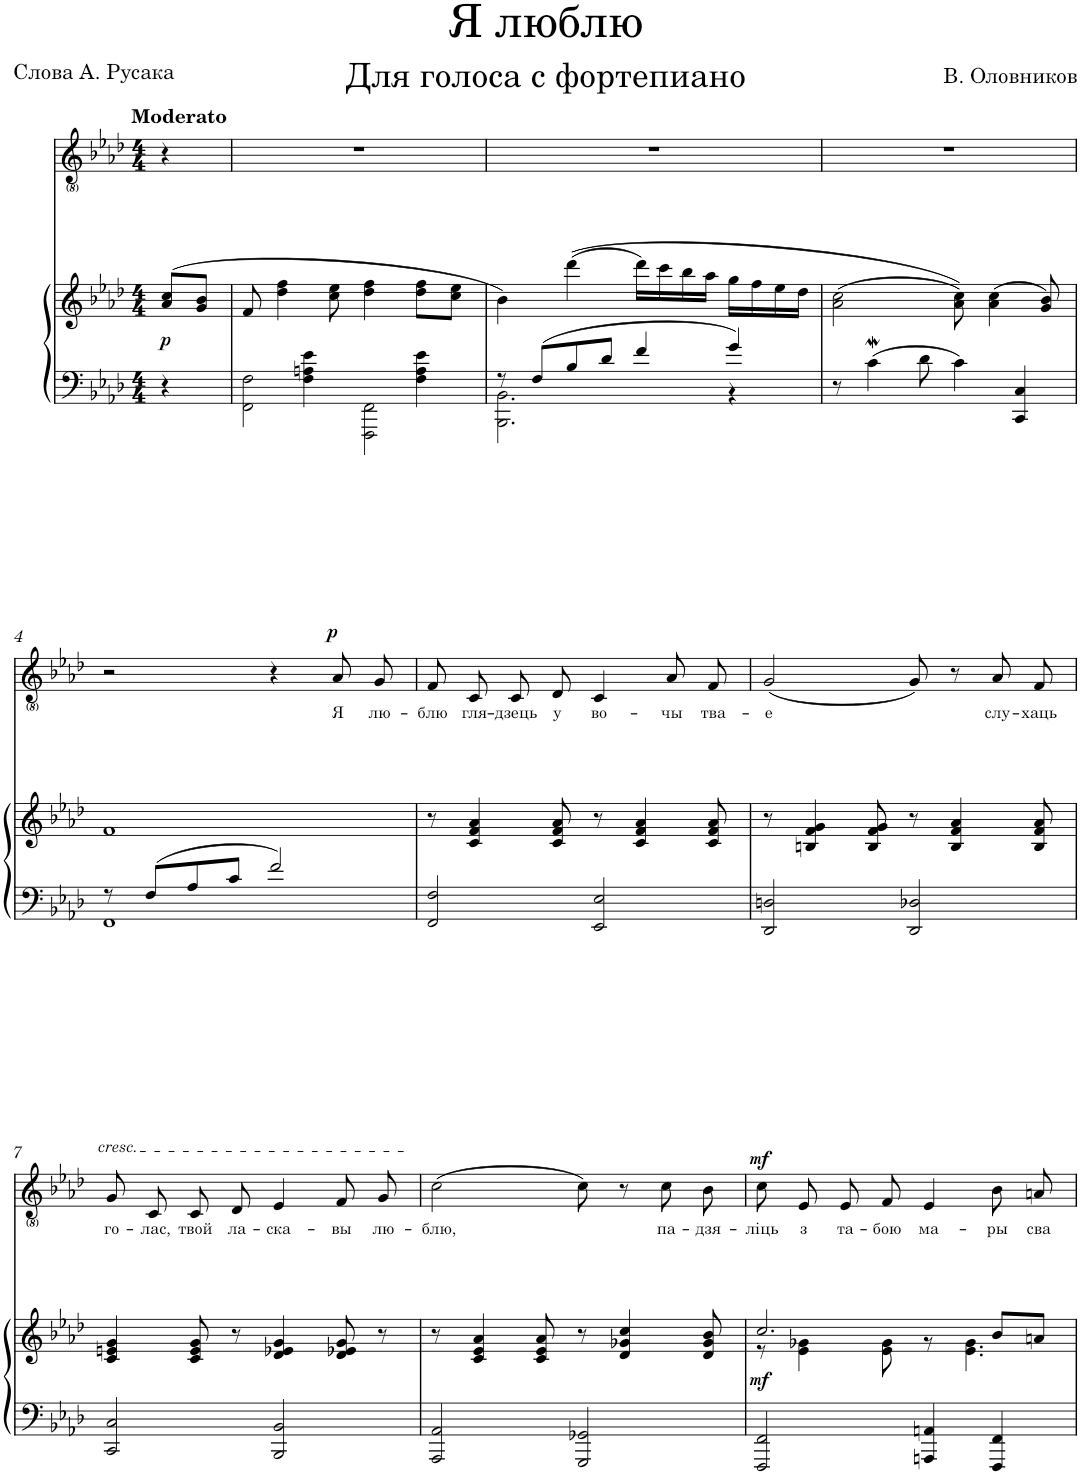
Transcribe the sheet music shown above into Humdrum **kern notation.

**kern	**kern	**dynam	**kern	**text	**dynam
*part2	*part2	*part2	*part1	*part1	*part1
*staff3	*staff2	*staff2/3	*staff1	*staff1	*staff1
*I"Piano	*	*	*I"Voice	*	*
*I'Pno	*	*	*	*	*
*clefF4	*clefG2	*	*clefG2	*	*
*k[b-e-a-d-]	*k[b-e-a-d-]	*	*k[b-e-a-d-]	*	*
*M4/4	*M4/4	*	*M4/4	*	*
=	=	=	=	=	=
!	!	!	!LO:TX:a:B:t=Moderato	!	!
!	!	!LO:DY:b	!	!	!
4r	(8a-/ 8cc/L	p	4r	.	.
.	8g/ 8b-/J	.	.	.	.
=1	=1	=1	=1	=1	=1
*^	*	*	*	*	*
2FF\ 2F\	4ryy	8f/	.	1r	.	.
.	.	4dd-\ 4ff\	.	.	.	.
.	4F\ 4An\ 4e-\	.	.	.	.	.
.	.	8cc\ 8ee-\	.	.	.	.
2FFF\ 2FF\	4ryy	4dd-\ 4ff\	.	.	.	.
.	4F\ 4A\ 4e-\	8dd-\ 8ff\L	.	.	.	.
.	.	8cc\ 8ee-\J	.	.	.	.
=2	=2	=2	=2	=2	=2	=2
8r	2.BBB-\ 2.BB-\	4b-\)	.	1r	.	.
8F/L	.	.	.	.	.	.
8B-/	.	((4ddd-\	.	.	.	.
8d-/J	.	.	.	.	.	.
4f/	.	16ddd-\LL)	.	.	.	.
.	.	16ccc\	.	.	.	.
.	.	16bb-\	.	.	.	.
.	.	16aa-\JJ	.	.	.	.
4g/	4r	16gg\LL	.	.	.	.
.	.	16ff\	.	.	.	.
.	.	16ee-\	.	.	.	.
.	.	16dd-\JJ	.	.	.	.
*v	*v	*	*	*	*	*
=3	=3	=3	=3	=3	=3
8r	(2a-\ 2cc\	.	1r	.	.
4cW\	.	.	.	.	.
8d-\	.	.	.	.	.
4c\	8a-\ 8cc\))	.	.	.	.
.	(4a-\ 4cc\	.	.	.	.
4CC/ 4C/	.	.	.	.	.
.	8g/ 8b-/)	.	.	.	.
!!LO:LB:g=z
=4	=4	=4	=4	=4	=4
*^	*	*	*	*	*
8r	1FF	1f	.	2r	.	.
8F/L	.	.	.	.	.	.
8A-/	.	.	.	.	.	.
8c/J	.	.	.	.	.	.
2f/	.	.	.	4r	.	.
!	!	!	!	!	!LO:LY:b	!LO:DY:a
.	.	.	.	8a-/L	Я	p
!	!	!	!	!	!LO:LY:b	!
.	.	.	.	8g/J	лю-	.
*v	*v	*	*	*	*	*
=5	=5	=5	=5	=5	=5
!	!	!	!	!LO:LY:b	!
2FF/ 2F/	8r	.	8f/L	-блю	.
!	!	!	!	!LO:LY:b	!
.	4c/ 4f/ 4a-/	.	8c/J	гля-	.
!	!	!	!	!LO:LY:b	!
.	.	.	8c/L	-дзець	.
!	!	!	!	!LO:LY:b	!
.	8c/ 8f/ 8a-/	.	8d-/J	у	.
!	!	!	!	!LO:LY:b	!
2EE-/ 2E-/	8r	.	4c/	во-	.
.	4c/ 4f/ 4a-/	.	.	.	.
!	!	!	!	!LO:LY:b	!
.	.	.	8a-/L	-чы	.
!	!	!	!	!LO:LY:b	!
.	8c/ 8f/ 8a-/	.	8f/J	тва-	.
=6	=6	=6	=6	=6	=6
!	!	!	!	!LO:LY:b	!
2DD-/ 2Dn/	8r	.	(2g/	-е	.
.	4Bn/ 4f/ 4g/	.	.	.	.
.	8B/ 8f/ 8g/	.	.	.	.
2DD-/ 2D-X/	8r	.	8g/)	.	.
.	4B/ 4f/ 4a-/	.	8r	.	.
!	!	!	!	!LO:LY:b	!
.	.	.	8a-/L	слу-	.
!	!	!	!	!LO:LY:b	!
.	8B/ 8f/ 8a-/	.	8f/J	-хаць	.
!!LO:LB:g=z
=7	=7	=7	=7	=7	=7
!	!	!	!LO:TX:a:i:t=cresc.	!	!
!	!	!	!	!LO:LY:b	!
2CC/ 2C/	4c/ 4en/ 4g/	.	8g/L	го-	.
!	!	!	!	!LO:LY:b	!
.	.	.	8c/J	-лас,	.
!	!	!	!	!LO:LY:b	!
.	8c/ 8e/ 8g/	.	8c/L	твой	.
!	!	!	!	!LO:LY:b	!
.	8r	.	8d-/J	ла-	.
!	!	!	!	!LO:LY:b	!
2BBB-/ 2BB-/	4d-/ 4e-X/ 4g/	.	4e-/	-ска-	.
!	!	!	!	!LO:LY:b	!
.	8d-/ 8e-X/ 8g/	.	8f/L	-вы	.
!	!	!	!	!LO:LY:b	!
.	8r	.	8g/J	лю-	.
=8	=8	=8	=8	=8	=8
!	!	!	!	!LO:LY:b	!
2AAA-/ 2AA-/	8r	.	(2cc\	-блю,	.
.	4c/ 4e-/ 4a-/	.	.	.	.
.	8c/ 8e-/ 8a-/	.	.	.	.
2GGG/ 2GG-X/	8r	.	8cc\)	.	.
.	4d-/ 4g-X/ 4cc/	.	8r	.	.
!	!	!	!	!LO:LY:b	!
.	.	.	8cc\L	па-	.
!	!	!	!	!LO:LY:b	!
.	8d-/ 8g-/ 8b-/	.	8b-\J	-дзя-	.
=9	=9	=9	=9	=9	=9
*	*^	*	*	*	*
!	!	!	!LO:DY:b	!	!LO:LY:b	!LO:DY:a
2FFF/ 2FF/	2.cc/	8r	mf	8cc/L	-ліць	mf
!	!	!	!	!	!LO:LY:b	!
.	.	4e-\ 4g-X\	.	8e-/J	з	.
!	!	!	!	!	!LO:LY:b	!
.	.	.	.	8e-/L	та-	.
!	!	!	!	!	!LO:LY:b	!
.	.	8e-\ 8g-\	.	8f/J	-бою	.
!	!	!	!	!	!LO:LY:b	!
4AAAn/ 4AAn/	.	8r	.	4e-/	ма-	.
.	.	4.e-\ 4.g-\	.	.	.	.
!	!	!	!	!	!LO:LY:b	!
4FFF/ 4FF/	8b-/L	.	.	8b-/L	-ры	.
!	!	!	!	!	!LO:LY:b	!
.	8an/J	.	.	8an/J	сва	.
*	*v	*v	*	*	*	*
=	=	=	=	=	=
*-	*-	*-	*-	*-	*-
